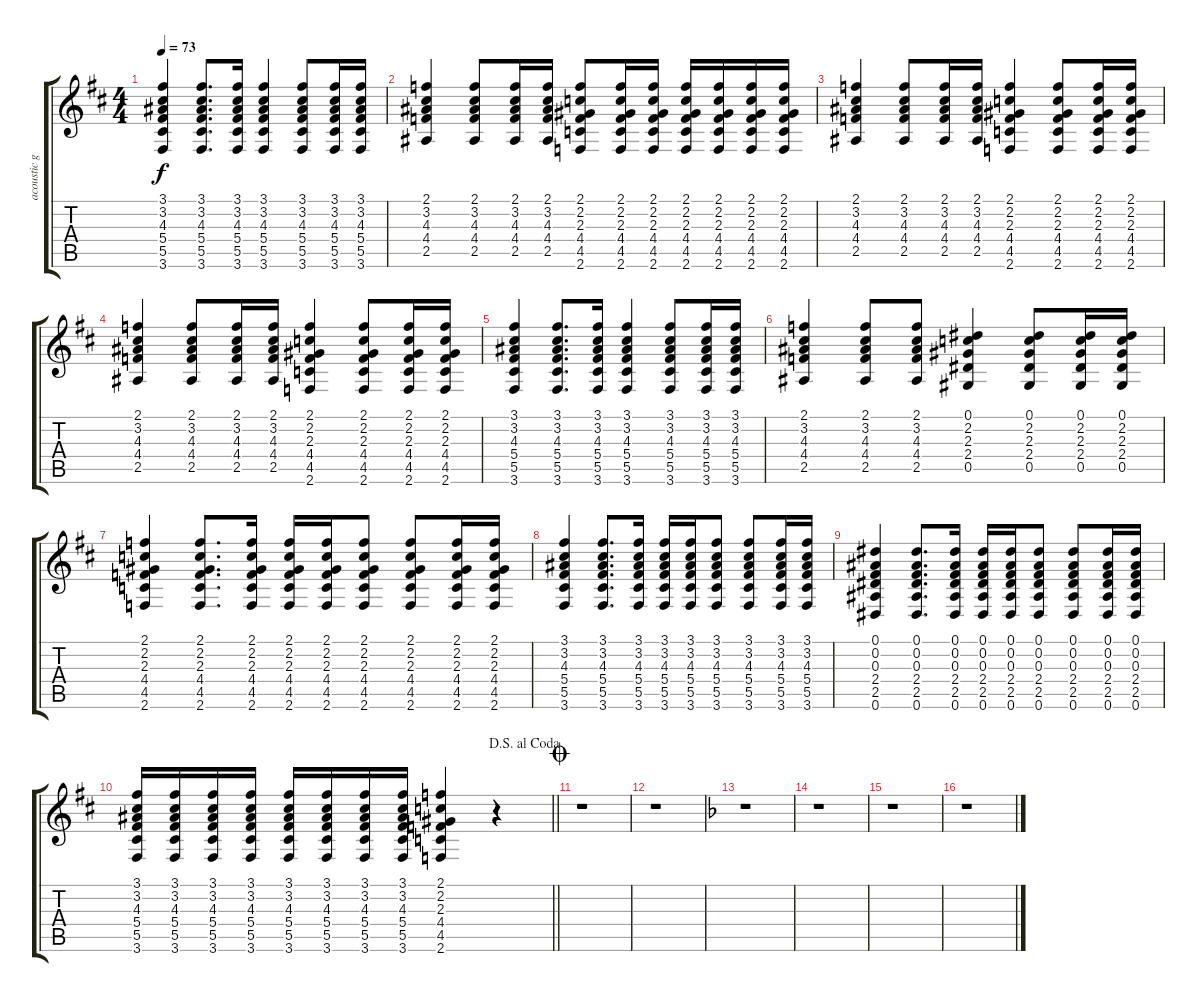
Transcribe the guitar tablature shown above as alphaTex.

\track ("acoustic gtr" "acoustic g") {instrument acousticguitarnylon}
\staff {score tabs}
\tuning (Eb4 Bb3 Gb3 Db3 Ab2 Eb2) {hide}
\ts (4 4)
\tempo 73
\clef g2
\ks d
(3.1 3.2 4.3 5.4 5.5 3.6).4{dy f} (3.1 3.2 4.3 5.4 5.5 3.6).8{d} (3.1 3.2 4.3 5.4 5.5 3.6).16 (3.1 3.2 4.3 5.4 5.5 3.6).4 (3.1 3.2 4.3 5.4 5.5 3.6).8 (3.1 3.2 4.3 5.4 5.5 3.6).16 (3.1 3.2 4.3 5.4 5.5 3.6).16 |
(2.1 3.2 4.3 4.4 2.5).4 (2.1 3.2 4.3 4.4 2.5).8 (2.1 3.2 4.3 4.4 2.5).16 (2.1 3.2 4.3 4.4 2.5).16 (2.1 2.2 2.3 4.4 4.5 2.6).8 (2.1 2.2 2.3 4.4 4.5 2.6).16 (2.1 2.2 2.3 4.4 4.5 2.6).16 (2.1 2.2 2.3 4.4 4.5 2.6).16 (2.1 2.2 2.3 4.4 4.5 2.6).16 (2.1 2.2 2.3 4.4 4.5 2.6).16 (2.1 2.2 2.3 4.4 4.5 2.6).16 |
(2.1 3.2 4.3 4.4 2.5).4 (2.1 3.2 4.3 4.4 2.5).8 (2.1 3.2 4.3 4.4 2.5).16 (2.1 3.2 4.3 4.4 2.5).16 (2.1 2.2 2.3 4.4 4.5 2.6).4 (2.1 2.2 2.3 4.4 4.5 2.6).8 (2.1 2.2 2.3 4.4 4.5 2.6).16 (2.1 2.2 2.3 4.4 4.5 2.6).16 |
(2.1 3.2 4.3 4.4 2.5).4 (2.1 3.2 4.3 4.4 2.5).8 (2.1 3.2 4.3 4.4 2.5).16 (2.1 3.2 4.3 4.4 2.5).16 (2.1 2.2 2.3 4.4 4.5 2.6).4 (2.1 2.2 2.3 4.4 4.5 2.6).8 (2.1 2.2 2.3 4.4 4.5 2.6).16 (2.1 2.2 2.3 4.4 4.5 2.6).16 |
(3.1 3.2 4.3 5.4 5.5 3.6).4 (3.1 3.2 4.3 5.4 5.5 3.6).8{d} (3.1 3.2 4.3 5.4 5.5 3.6).16 (3.1 3.2 4.3 5.4 5.5 3.6).4 (3.1 3.2 4.3 5.4 5.5 3.6).8 (3.1 3.2 4.3 5.4 5.5 3.6).16 (3.1 3.2 4.3 5.4 5.5 3.6).16 |
(2.1 3.2 4.3 4.4 2.5).4 (2.1 3.2 4.3 4.4 2.5).8 (2.1 3.2 4.3 4.4 2.5).8 (0.1 2.2 2.3 2.4 0.5).4 (0.1 2.2 2.3 2.4 0.5).8 (0.1 2.2 2.3 2.4 0.5).16 (0.1 2.2 2.3 2.4 0.5).16 |
(2.1 2.2 2.3 4.4 4.5 2.6).4 (2.1 2.2 2.3 4.4 4.5 2.6).8{d} (2.1 2.2 2.3 4.4 4.5 2.6).16 (2.1 2.2 2.3 4.4 4.5 2.6).16 (2.1 2.2 2.3 4.4 4.5 2.6).16 (2.1 2.2 2.3 4.4 4.5 2.6).8 (2.1 2.2 2.3 4.4 4.5 2.6).8 (2.1 2.2 2.3 4.4 4.5 2.6).16 (2.1 2.2 2.3 4.4 4.5 2.6).16 |
(3.1 3.2 4.3 5.4 5.5 3.6).4 (3.1 3.2 4.3 5.4 5.5 3.6).8{d} (3.1 3.2 4.3 5.4 5.5 3.6).16 (3.1 3.2 4.3 5.4 5.5 3.6).16 (3.1 3.2 4.3 5.4 5.5 3.6).16 (3.1 3.2 4.3 5.4 5.5 3.6).8 (3.1 3.2 4.3 5.4 5.5 3.6).8 (3.1 3.2 4.3 5.4 5.5 3.6).16 (3.1 3.2 4.3 5.4 5.5 3.6).16 |
(0.1 0.2 0.3 2.4 2.5 0.6).4 (0.1 0.2 0.3 2.4 2.5 0.6).8{d} (0.1 0.2 0.3 2.4 2.5 0.6).16 (0.1 0.2 0.3 2.4 2.5 0.6).16 (0.1 0.2 0.3 2.4 2.5 0.6).16 (0.1 0.2 0.3 2.4 2.5 0.6).8 (0.1 0.2 0.3 2.4 2.5 0.6).8 (0.1 0.2 0.3 2.4 2.5 0.6).16 (0.1 0.2 0.3 2.4 2.5 0.6).16 |
\jump dalsegnoalcoda
\barLineRight lightlight
(3.1 3.2 4.3 5.4 5.5 3.6).16 (3.1 3.2 4.3 5.4 5.5 3.6).16 (3.1 3.2 4.3 5.4 5.5 3.6).16 (3.1 3.2 4.3 5.4 5.5 3.6).16 (3.1 3.2 4.3 5.4 5.5 3.6).16 (3.1 3.2 4.3 5.4 5.5 3.6).16 (3.1 3.2 4.3 5.4 5.5 3.6).16 (3.1 3.2 4.3 5.4 5.5 3.6).16 (2.1 2.2 2.3 4.4 4.5 2.6).4 r.4 |
\jump coda
r.1 |
r.1 |
\ks f
r.1 |
r.1 |
r.1 |
r.1
